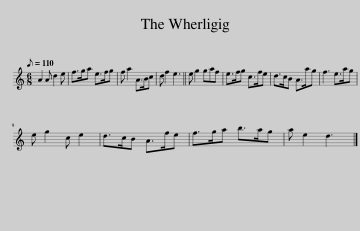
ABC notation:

X:1
L:1/8
Q:1/8=110
M:6/8
I:linebreak $
K:C
V:1 treble
V:1
 A2 A d2 e | f>ga e>fg | f a2 A>Bc | d f2 e3 || e g2 gaf | %5
 e>fg c>fe | d>cB A>ag | f3 e>ag |$ e g2 c e2 | d>cB A>fe | %10
 f>ga b>ag | a e2 d3 |] %12
